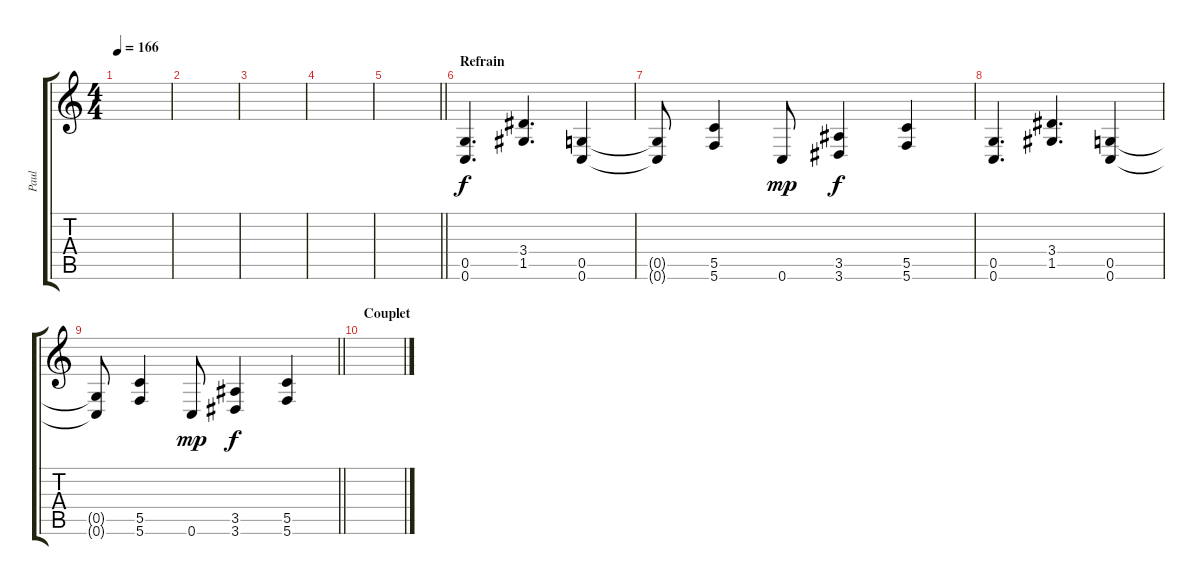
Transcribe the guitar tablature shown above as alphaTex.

\track ("Paul" "Paul") {instrument distortionguitar}
\staff {score tabs}
\tuning (D4 A3 F3 C3 G2 C2) {hide}
\ts (4 4)
\tempo 166
\clef g2
\ks c
|
|
|
|
\barLineRight lightlight
|
\section ("" "Refrain")
(0.5 0.6).4{d} (3.4 1.5).4{d} (0.5 0.6).4 |
(0.5{t} 0.6{t}).8 (5.5 5.6).4 0.6.8{dy mp} (3.5 3.6).4{dy f} (5.5 5.6).4 |
(0.5 0.6).4{d} (3.4 1.5).4{d} (0.5 0.6).4 |
\barLineRight lightlight
(0.5{t} 0.6{t}).8 (5.5 5.6).4 0.6.8{dy mp} (3.5 3.6).4{dy f} (5.5 5.6).4 |
\section ("" "Couplet")
